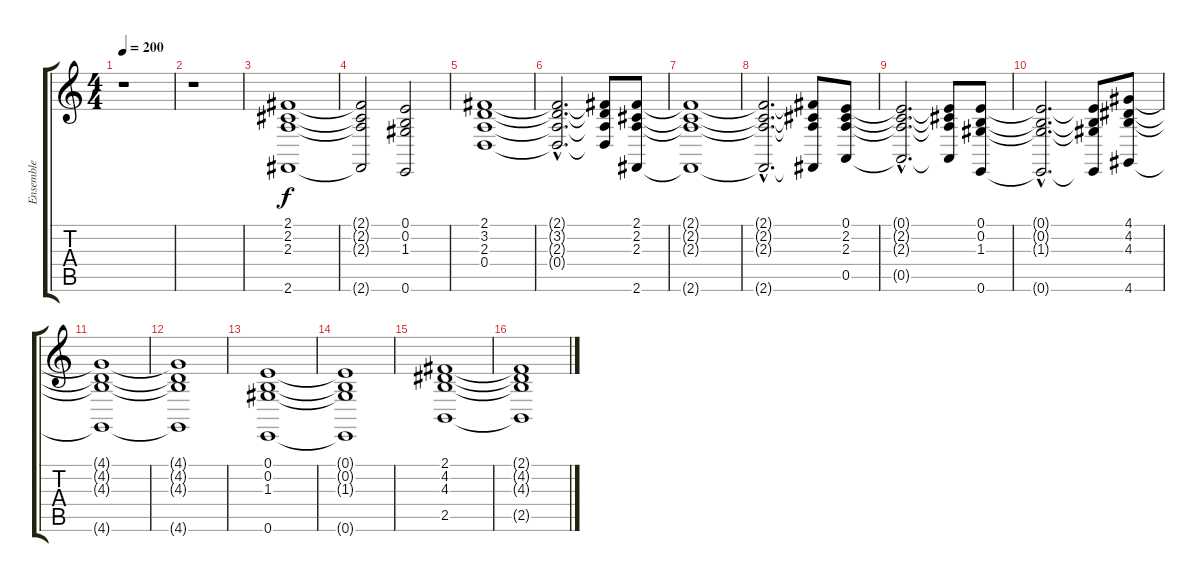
\track ("Ensemble" "Ensemble") {instrument stringensemble1}
\staff {score tabs}
\tuning (E4 B3 G3 D3 A2 E2) {hide}
\ts (4 4)
\tempo 200
\clef g2
\ks c
r.1{dy f} |
r.1 |
\section ("" "")
(2.1 2.2 2.3 2.6).1 |
(2.1{t} 2.2{t} 2.3{t} 2.6{t}).2 (0.1 0.2 1.3 0.6).2 |
(2.1 3.2 2.3 0.4).1 |
(2.1{hac t} 3.2{hac t} 2.3{hac t} 0.4{hac t}).2{d} (2.1{t} 3.2{t} 2.3{t} 0.4{t}).8 (2.1 2.2 2.3 2.6).8 |
(2.1{t} 2.2{t} 2.3{t} 2.6{t}).1 |
(2.1{hac t} 2.2{hac t} 2.3{hac t} 2.6{hac t}).2{d} (2.1{t} 2.2{t} 2.3{t} 2.6{t}).8 (0.1 2.2 2.3 0.5).8 |
(0.1{hac t} 2.2{hac t} 2.3{hac t} 0.5{hac t}).2{d} (0.1{t} 2.2{t} 2.3{t} 0.5{t}).8 (0.1 0.2 1.3 0.6).8 |
(0.1{hac t} 0.2{hac t} 1.3{hac t} 0.6{hac t}).2{d} (0.1{t} 0.2{t} 1.3{t} 0.6{t}).8 (4.1 4.2 4.3 4.6).8 |
\section ("" "")
(4.1{t} 4.2{t} 4.3{t} 4.6{t}).1 |
(4.1{t} 4.2{t} 4.3{t} 4.6{t}).1 |
(0.1 0.2 1.3 0.6).1 |
(0.1{t} 0.2{t} 1.3{t} 0.6{t}).1 |
(2.1 4.2 4.3 2.5).1 |
(2.1{t} 4.2{t} 4.3{t} 2.5{t}).1
